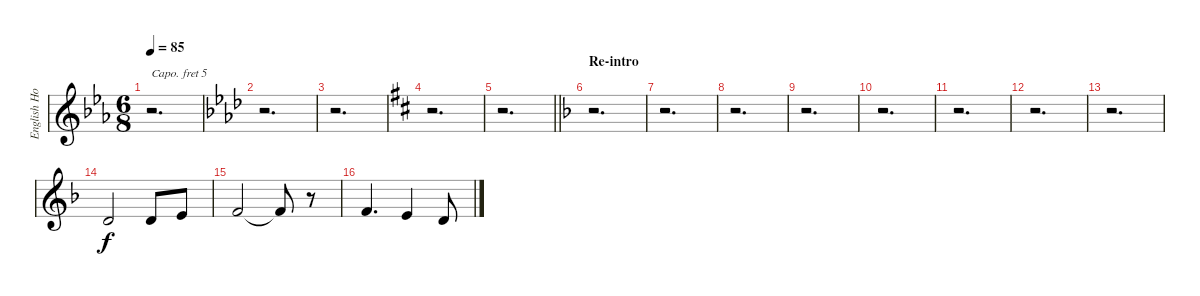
\track ("English Horn" "English Ho") {instrument englishhorn}
\staff {score}
\capo 5
\tuning (E4 B3 G3 D3 A2 E2) {hide}
\ts (6 8)
\tempo 85
\clef g2
\ks cminor
r.2{d dy f} |
\ks fminor
r.2{d} |
r.2{d} |
\ks d
r.2{d} |
\barLineRight lightlight
r.2{d} |
\section ("" "Re-intro")
\ks dminor
r.2{d} |
r.2{d} |
r.2{d} |
r.2{d} |
r.2{d} |
r.2{d} |
r.2{d} |
r.2{d} |
2.3.2 2.3.8 4.3.8 |
5.3.2 5.3{t}.8 r.8 |
5.3.4{d} 4.3.4 2.3.8
